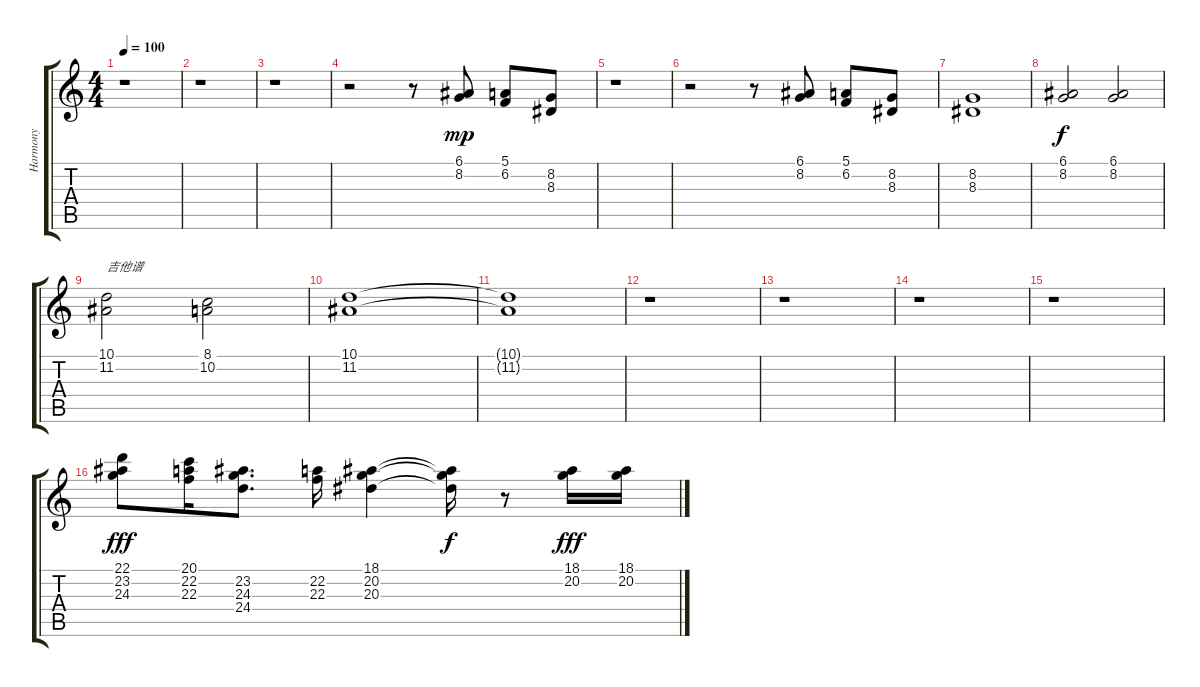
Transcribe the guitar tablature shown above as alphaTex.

\track ("Harmony" "Harmony") {instrument synthvoice}
\staff {score tabs}
\tuning (E4 B3 G3 D3 A2 E2) {hide}
\ts (4 4)
\tempo 100
\clef g2
\ks c
r.1{dy f} |
r.1 |
r.1 |
r.2 r.8 (6.1 8.2).8{dy mp volume 12} (5.1 6.2).8 (8.2 8.3).8 |
r.1 |
r.2 r.8 (6.1 8.2).8 (5.1 6.2).8 (8.2 8.3).8 |
(8.2 8.3).1 |
(6.1 8.2).2{dy f} (6.1 8.2).2 |
(10.1 11.2).2{txt "吉他谱"} (8.1 10.2).2 |
(10.1 11.2).1 |
(10.1{t} 11.2{t}).1 |
r.1 |
r.1 |
r.1 |
r.1 |
(22.1 23.2 24.3).8{dy fff} (20.1 22.2 22.3).16 (23.2 24.3 24.4).8{d} (22.2 22.3).16 (18.1 20.2 20.3).4 (18.1{t} 20.2{t} 20.3{t}).16{dy f} r.8 (18.1 20.2).16{dy fff} (18.1 20.2).16
